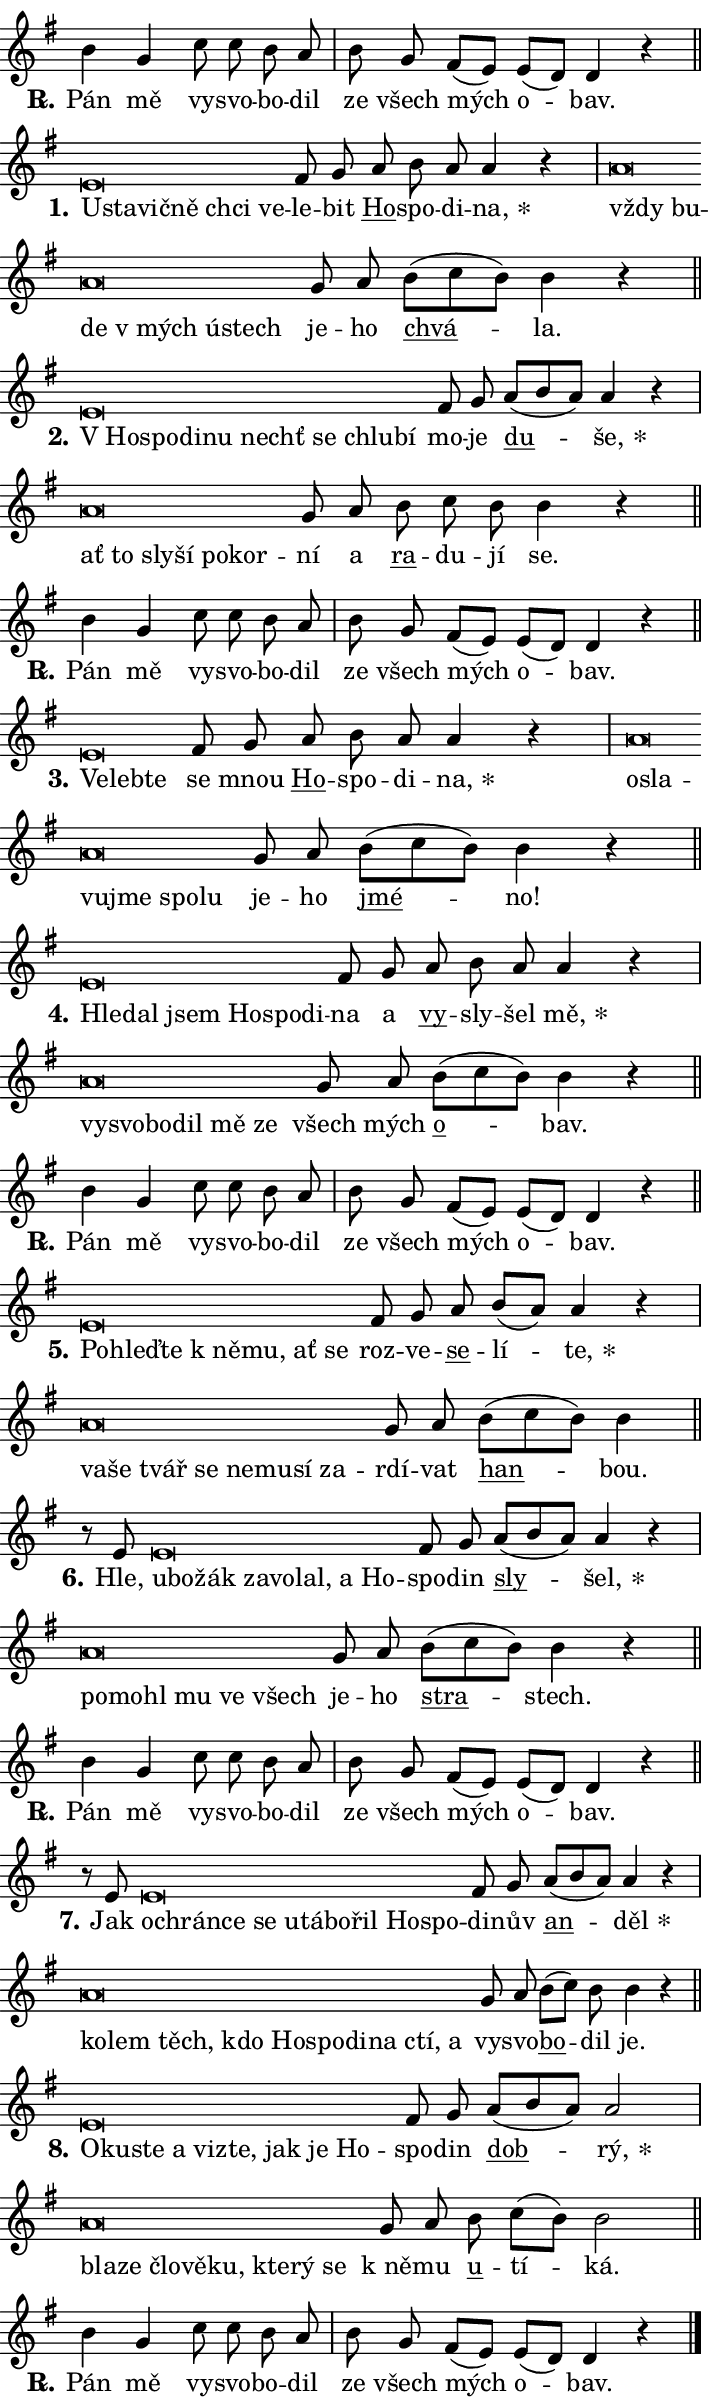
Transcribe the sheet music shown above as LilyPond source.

\version "2.24.0"
\header { tagline = "" }
\paper {
  indent = 0\cm
  top-margin = 0\cm
  right-margin = 0.13\cm % to fit lyric hyphens
  bottom-margin = 0\cm
  left-margin = 0\cm
  paper-width = 12\cm
  page-breaking = #ly:one-page-breaking
  system-system-spacing.basic-distance = #11
  score-system-spacing.basic-distance = #11
  ragged-last = ##f
}


%% Author: Thomas Morley
%% https://lists.gnu.org/archive/html/lilypond-user/2020-05/msg00002.html
#(define (line-position grob)
"Returns position of @var[grob} in current system:
   @code{'start}, if at first time-step
   @code{'end}, if at last time-step
   @code{'middle} otherwise
"
  (let* ((col (ly:item-get-column grob))
         (ln (ly:grob-object col 'left-neighbor))
         (rn (ly:grob-object col 'right-neighbor))
         (col-to-check-left (if (ly:grob? ln) ln col))
         (col-to-check-right (if (ly:grob? rn) rn col))
         (break-dir-left
           (and
             (ly:grob-property col-to-check-left 'non-musical #f)
             (ly:item-break-dir col-to-check-left)))
         (break-dir-right
           (and
             (ly:grob-property col-to-check-right 'non-musical #f)
             (ly:item-break-dir col-to-check-right))))
        (cond ((eqv? 1 break-dir-left) 'start)
              ((eqv? -1 break-dir-right) 'end)
              (else 'middle))))

#(define (tranparent-at-line-position vctor)
  (lambda (grob)
  "Relying on @code{line-position} select the relevant enry from @var{vctor}.
Used to determine transparency,"
    (case (line-position grob)
      ((end) (not (vector-ref vctor 0)))
      ((middle) (not (vector-ref vctor 1)))
      ((start) (not (vector-ref vctor 2))))))

noteHeadBreakVisibility =
#(define-music-function (break-visibility)(vector?)
"Makes @code{NoteHead}s transparent relying on @var{break-visibility}"
#{
  \override NoteHead.transparent =
    #(tranparent-at-line-position break-visibility)
#})

#(define delete-ledgers-for-transparent-note-heads
  (lambda (grob)
    "Reads whether a @code{NoteHead} is transparent.
If so this @code{NoteHead} is removed from @code{'note-heads} from
@var{grob}, which is supposed to be @code{LedgerLineSpanner}.
As a result ledgers are not printed for this @code{NoteHead}"
    (let* ((nhds-array (ly:grob-object grob 'note-heads))
           (nhds-list
             (if (ly:grob-array? nhds-array)
                 (ly:grob-array->list nhds-array)
                 '()))
           ;; Relies on the transparent-property being done before
           ;; Staff.LedgerLineSpanner.after-line-breaking is executed.
           ;; This is fragile ...
           (to-keep
             (remove
               (lambda (nhd)
                 (ly:grob-property nhd 'transparent #f))
               nhds-list)))
      ;; TODO find a better method to iterate over grob-arrays, similiar
      ;; to filter/remove etc for lists
      ;; For now rebuilt from scratch
      (set! (ly:grob-object grob 'note-heads)  '())
      (for-each
        (lambda (nhd)
          (ly:pointer-group-interface::add-grob grob 'note-heads nhd))
        to-keep))))

squashNotes = {
  \override NoteHead.X-extent = #'(-0.2 . 0.2)
  \override NoteHead.Y-extent = #'(-0.75 . 0)
  \override NoteHead.stencil =
    #(lambda (grob)
       (let ((pos (ly:grob-property grob 'staff-position)))
         (begin
           (if (< pos -7) (display "ERROR: Lower brevis then expected\n") (display ""))
           (if (<= pos -6) ly:text-interface::print ly:note-head::print))))
}
unSquashNotes = {
  \revert NoteHead.X-extent
  \revert NoteHead.Y-extent
  \revert NoteHead.stencil
}

hideNotes = \noteHeadBreakVisibility #begin-of-line-visible
unHideNotes = \noteHeadBreakVisibility #all-visible

% work-around for resetting accidentals
% https://lilypond.org/doc/v2.23/Documentation/notation/displaying-rhythms#unmetered-music
cadenzaMeasure = {
  \cadenzaOff
  \partial 1024 s1024
  \cadenzaOn
}

#(define-markup-command (accent layout props text) (markup?)
  "Underline accented syllable"
  (interpret-markup layout props
    #{\markup \override #'(offset . 4.3) \underline { #text }#}))

responsum = \markup \concat {
  "R" \hspace #-1.05 \path #0.1 #'((moveto 0 0.07) (lineto 0.9 0.8)) \hspace #0.05 "."
}

spaceSize = #0.6828661417322834 % exact space size for TeX Gyre Schola

\layout {
  \context {
    \Staff
    \remove "Time_signature_engraver"
    \override LedgerLineSpanner.after-line-breaking = #delete-ledgers-for-transparent-note-heads
  }
  \context {
    \Lyrics {
      \override LyricSpace.minimum-distance = \spaceSize
      \override LyricText.font-name = #"TeX Gyre Schola"
      \override LyricText.font-size = 1
      \override StanzaNumber.font-name = #"TeX Gyre Schola Bold"
      \override StanzaNumber.font-size = 1
    }
  }
  \context {
    \Score 
    \override NoteHead.text =
      #(lambda (grob) 
        (let ((pos (ly:grob-property grob 'staff-position)))
          #{\markup {
            \combine
              \halign #-0.55 \raise #(if (= pos -6) 0 0.5) \override #'(thickness . 2) \draw-line #'(3.2 . 0)
              \musicglyph "noteheads.sM1"
          }#}))
  }
}

% magnetic-lyrics.ily
%
%   written by
%     Jean Abou Samra <jean@abou-samra.fr>
%     Werner Lemberg <wl@gnu.org>
%
%   adapted by
%     Jiri Hon <jiri.hon@gmail.com>
%
% Version 2022-Apr-15

% https://www.mail-archive.com/lilypond-user@gnu.org/msg149350.html

#(define (Left_hyphen_pointer_engraver context)
   "Collect syllable-hyphen-syllable occurrences in lyrics and store
them in properties.  This engraver only looks to the left.  For
example, if the lyrics input is @code{foo -- bar}, it does the
following.

@itemize @bullet
@item
Set the @code{text} property of the @code{LyricHyphen} grob between
@q{foo} and @q{bar} to @code{foo}.

@item
Set the @code{left-hyphen} property of the @code{LyricText} grob with
text @q{foo} to the @code{LyricHyphen} grob between @q{foo} and
@q{bar}.
@end itemize

Use this auxiliary engraver in combination with the
@code{lyric-@/text::@/apply-@/magnetic-@/offset!} hook."
   (let ((hyphen #f)
         (text #f))
     (make-engraver
      (acknowledgers
       ((lyric-syllable-interface engraver grob source-engraver)
        (set! text grob)))
      (end-acknowledgers
       ((lyric-hyphen-interface engraver grob source-engraver)
        ;(when (not (grob::has-interface grob 'lyric-space-interface))
          (set! hyphen grob)));)
      ((stop-translation-timestep engraver)
       (when (and text hyphen)
         (ly:grob-set-object! text 'left-hyphen hyphen))
       (set! text #f)
       (set! hyphen #f)))))

#(define (lyric-text::apply-magnetic-offset! grob)
   "If the space between two syllables is less than the value in
property @code{LyricText@/.details@/.squash-threshold}, move the right
syllable to the left so that it gets concatenated with the left
syllable.

Use this function as a hook for
@code{LyricText@/.after-@/line-@/breaking} if the
@code{Left_@/hyphen_@/pointer_@/engraver} is active."
   (let ((hyphen (ly:grob-object grob 'left-hyphen #f)))
     (when hyphen
       (let ((left-text (ly:spanner-bound hyphen LEFT)))
         (when (grob::has-interface left-text 'lyric-syllable-interface)
           (let* ((common (ly:grob-common-refpoint grob left-text X))
                  (this-x-ext (ly:grob-extent grob common X))
                  (left-x-ext
                   (begin
                     ;; Trigger magnetism for left-text.
                     (ly:grob-property left-text 'after-line-breaking)
                     (ly:grob-extent left-text common X)))
                  ;; `delta` is the gap width between two syllables.
                  (delta (- (interval-start this-x-ext)
                            (interval-end left-x-ext)))
                  (details (ly:grob-property grob 'details))
                  (threshold (assoc-get 'squash-threshold details 0.2)))
             (when (< delta threshold)
               (let* (;; We have to manipulate the input text so that
                      ;; ligatures crossing syllable boundaries are not
                      ;; disabled.  For languages based on the Latin
                      ;; script this is essentially a beautification.
                      ;; However, for non-Western scripts it can be a
                      ;; necessity.
                      (lt (ly:grob-property left-text 'text))
                      (rt (ly:grob-property grob 'text))
                      (is-space (grob::has-interface hyphen 'lyric-space-interface))
                      (space (if is-space " " ""))
                      (extra-delta (if is-space spaceSize 0))
                      ;; Append new syllable.
                      (ltrt-space (if (and (string? lt) (string? rt))
                                (string-append lt space rt)
                                (make-concat-markup (list lt space rt))))
                      ;; Right-align `ltrt` to the right side.
                      (ltrt-space-markup (grob-interpret-markup
                               grob
                               (make-translate-markup
                                (cons (interval-length this-x-ext) 0)
                                (make-right-align-markup ltrt-space)))))
                 (begin
                   ;; Don't print `left-text`.
                   (ly:grob-set-property! left-text 'stencil #f)
                   ;; Set text and stencil (which holds all collected
                   ;; syllables so far) and shift it to the left.
                   (ly:grob-set-property! grob 'text ltrt-space)
                   (ly:grob-set-property! grob 'stencil ltrt-space-markup)
                   (ly:grob-translate-axis! grob (- (- delta extra-delta)) X))))))))))


#(define (lyric-hyphen::displace-bounds-first grob)
   ;; Make very sure this callback isn't triggered too early.
   (let ((left (ly:spanner-bound grob LEFT))
         (right (ly:spanner-bound grob RIGHT)))
     (ly:grob-property left 'after-line-breaking)
     (ly:grob-property right 'after-line-breaking)
     (ly:lyric-hyphen::print grob)))

squashThreshold = #0.4

\layout {
  \context {
    \Lyrics
    \consists #Left_hyphen_pointer_engraver
    \override LyricText.after-line-breaking =
      #lyric-text::apply-magnetic-offset!
    \override LyricHyphen.stencil = #lyric-hyphen::displace-bounds-first
    \override LyricText.details.squash-threshold = \squashThreshold
    \override LyricHyphen.minimum-distance = 0
    \override LyricHyphen.minimum-length = \squashThreshold
  }
}

squashText = \override LyricText.details.squash-threshold = 9999
unSquashText = \override LyricText.details.squash-threshold = \squashThreshold

leftText = \override LyricText.self-alignment-X = #LEFT
unLeftText = \revert LyricText.self-alignment-X

starOffset = #(lambda (grob) 
                (let ((x_offset (ly:self-alignment-interface::aligned-on-x-parent grob)))
                  (if (= x_offset 0) 0 (+ x_offset 1.2))))

star = #(define-music-function (syllable)(string?)
"Append star separator at the end of a syllable"
#{
  \once \override LyricText.X-offset = #starOffset
  \lyricmode { \markup {
    #syllable
    \override #'((font-name . "TeX Gyre Schola Bold")) \hspace #0.2 \lower #0.65 \larger "*"
  } }
#})

starAccent = #(define-music-function (syllable)(string?)
"Append star separator at the end of a syllable and make accent"
#{
  \once \override LyricText.X-offset = #starOffset
  \lyricmode { \markup {
    \accent #syllable
    \override #'((font-name . "TeX Gyre Schola Bold")) \hspace #0.2 \lower #0.65 \larger "*"
  } }
#})

breath = #(define-music-function (syllable)(string?)
"Append breathing indicator at the end of a syllable"
#{
  \lyricmode { \markup { #syllable "+" } }
#})

optionalBreath = #(define-music-function (syllable)(string?)
"Append optional breathing indicator at the end of a syllable"
#{
  \lyricmode { \markup { #syllable "(+)" } }
#})


\score {
    <<
        \new Voice = "melody" { \cadenzaOn \key g \major \relative { b'4 g c8 c b a \cadenzaMeasure \bar "|" b g \bar "" fis[( e)] \bar "" e[( d)] d4 r \cadenzaMeasure \bar "||" \break } }
        \new Lyrics \lyricsto "melody" { \lyricmode { \set stanza = \responsum
Pán mě vy -- svo -- bo -- dil ze všech mých o -- bav. } }
    >>
    \layout {}
}

\score {
    <<
        \new Voice = "melody" { \cadenzaOn \key g \major \relative { \squashNotes e'\breve*1/16 \hideNotes \breve*1/16 \bar "" \breve*1/16 \bar "" \breve*1/16 \bar "" \breve*1/16 \breve*1/16 \bar "" \unHideNotes \unSquashNotes fis8 g \bar "" a b a a4 r \cadenzaMeasure \bar "|" \squashNotes a\breve*1/16 \hideNotes \breve*1/16 \bar "" \breve*1/16 \bar "" \breve*1/16 \bar "" \breve*1/16 \breve*1/16 \bar "" \unHideNotes \unSquashNotes g8 a \bar "" b[( c b)] b4 r \cadenzaMeasure \bar "||" \break } }
        \new Lyrics \lyricsto "melody" { \lyricmode { \set stanza = "1."
\leftText U -- \squashText sta -- vič -- ně chci ve -- \unLeftText \unSquashText le -- bit \markup \accent Ho -- spo -- di -- \star na, \leftText vždy \squashText bu -- de "v mých" ú -- stech \unLeftText \unSquashText je -- ho \markup \accent chvá -- la. } }
    >>
    \layout {}
}

\score {
    <<
        \new Voice = "melody" { \cadenzaOn \key g \major \relative { \squashNotes e'\breve*1/16 \hideNotes \breve*1/16 \bar "" \breve*1/16 \bar "" \breve*1/16 \bar "" \breve*1/16 \bar "" \breve*1/16 \bar "" \breve*1/16 \breve*1/16 \bar "" \unHideNotes \unSquashNotes fis8 g \bar "" a[( b a)] a4 r \cadenzaMeasure \bar "|" \squashNotes a\breve*1/16 \hideNotes \breve*1/16 \bar "" \breve*1/16 \bar "" \breve*1/16 \bar "" \breve*1/16 \breve*1/16 \bar "" \unHideNotes \unSquashNotes g8 a \bar "" b c b b4 r \cadenzaMeasure \bar "||" \break } }
        \new Lyrics \lyricsto "melody" { \lyricmode { \set stanza = "2."
\leftText "V Ho" -- \squashText spo -- di -- nu nechť se chlu -- bí \unLeftText \unSquashText mo -- je \markup \accent du -- \star še, \leftText ať \squashText to sly -- ší po -- kor -- \unLeftText \unSquashText ní a \markup \accent ra -- du -- jí se. } }
    >>
    \layout {}
}

\score {
    <<
        \new Voice = "melody" { \cadenzaOn \key g \major \relative { b'4 g c8 c b a \cadenzaMeasure \bar "|" b g \bar "" fis[( e)] \bar "" e[( d)] d4 r \cadenzaMeasure \bar "||" \break } }
        \new Lyrics \lyricsto "melody" { \lyricmode { \set stanza = \responsum
Pán mě vy -- svo -- bo -- dil ze všech mých o -- bav. } }
    >>
    \layout {}
}

\score {
    <<
        \new Voice = "melody" { \cadenzaOn \key g \major \relative { \squashNotes e'\breve*1/16 \hideNotes \breve*1/16 \breve*1/16 \bar "" \unHideNotes \unSquashNotes fis8 g \bar "" a b a a4 r \cadenzaMeasure \bar "|" \squashNotes a\breve*1/16 \hideNotes \breve*1/16 \bar "" \breve*1/16 \bar "" \breve*1/16 \bar "" \breve*1/16 \breve*1/16 \bar "" \unHideNotes \unSquashNotes g8 a \bar "" b[( c b)] b4 r \cadenzaMeasure \bar "||" \break } }
        \new Lyrics \lyricsto "melody" { \lyricmode { \set stanza = "3."
\leftText Ve -- \squashText leb -- te \unLeftText \unSquashText se mnou \markup \accent Ho -- spo -- di -- \star na, \leftText o -- \squashText sla -- vu -- jme spo -- lu \unLeftText \unSquashText je -- ho \markup \accent jmé -- no! } }
    >>
    \layout {}
}

\score {
    <<
        \new Voice = "melody" { \cadenzaOn \key g \major \relative { \squashNotes e'\breve*1/16 \hideNotes \breve*1/16 \bar "" \breve*1/16 \bar "" \breve*1/16 \bar "" \breve*1/16 \breve*1/16 \bar "" \unHideNotes \unSquashNotes fis8 g \bar "" a b a a4 r \cadenzaMeasure \bar "|" \squashNotes a\breve*1/16 \hideNotes \breve*1/16 \bar "" \breve*1/16 \bar "" \breve*1/16 \bar "" \breve*1/16 \breve*1/16 \bar "" \unHideNotes \unSquashNotes g8 a \bar "" b[( c b)] b4 r \cadenzaMeasure \bar "||" \break } }
        \new Lyrics \lyricsto "melody" { \lyricmode { \set stanza = "4."
\leftText Hle -- \squashText dal jsem Ho -- spo -- di -- \unLeftText \unSquashText na a \markup \accent vy -- sly -- šel \star mě, \leftText vy -- \squashText svo -- bo -- dil mě ze \unLeftText \unSquashText všech mých \markup \accent o -- bav. } }
    >>
    \layout {}
}

\score {
    <<
        \new Voice = "melody" { \cadenzaOn \key g \major \relative { b'4 g c8 c b a \cadenzaMeasure \bar "|" b g \bar "" fis[( e)] \bar "" e[( d)] d4 r \cadenzaMeasure \bar "||" \break } }
        \new Lyrics \lyricsto "melody" { \lyricmode { \set stanza = \responsum
Pán mě vy -- svo -- bo -- dil ze všech mých o -- bav. } }
    >>
    \layout {}
}

\score {
    <<
        \new Voice = "melody" { \cadenzaOn \key g \major \relative { \squashNotes e'\breve*1/16 \hideNotes \breve*1/16 \bar "" \breve*1/16 \bar "" \breve*1/16 \bar "" \breve*1/16 \bar "" \breve*1/16 \breve*1/16 \bar "" \unHideNotes \unSquashNotes fis8 g \bar "" a b[( a)] a4 r \cadenzaMeasure \bar "|" \squashNotes a\breve*1/16 \hideNotes \breve*1/16 \bar "" \breve*1/16 \bar "" \breve*1/16 \bar "" \breve*1/16 \bar "" \breve*1/16 \bar "" \breve*1/16 \breve*1/16 \bar "" \unHideNotes \unSquashNotes g8 a \bar "" b[( c b)] b4 \cadenzaMeasure \bar "||" \break } }
        \new Lyrics \lyricsto "melody" { \lyricmode { \set stanza = "5."
\leftText Po -- \squashText hleď -- te "k ně" -- mu, ať se \unLeftText \unSquashText roz -- ve -- \markup \accent se -- lí -- \star te, \leftText va -- \squashText še tvář se ne -- mu -- sí za -- \unLeftText \unSquashText rdí -- vat \markup \accent han -- bou. } }
    >>
    \layout {}
}

\score {
    <<
        \new Voice = "melody" { \cadenzaOn \key g \major \relative { r8 e'8 \squashNotes e\breve*1/16 \hideNotes \breve*1/16 \bar "" \breve*1/16 \bar "" \breve*1/16 \bar "" \breve*1/16 \bar "" \breve*1/16 \bar "" \breve*1/16 \breve*1/16 \bar "" \unHideNotes \unSquashNotes fis8 g \bar "" a[( b a)] a4 r \cadenzaMeasure \bar "|" \squashNotes a\breve*1/16 \hideNotes \breve*1/16 \bar "" \breve*1/16 \bar "" \breve*1/16 \bar "" \breve*1/16 \breve*1/16 \bar "" \unHideNotes \unSquashNotes g8 a \bar "" b[( c b)] b4 r \cadenzaMeasure \bar "||" \break } }
        \new Lyrics \lyricsto "melody" { \lyricmode { \set stanza = "6."
Hle, \leftText u -- \squashText bo -- žák za -- vo -- lal, a Ho -- \unLeftText \unSquashText spo -- din \markup \accent sly -- \star šel, \leftText po -- \squashText mo -- hl mu ve všech \unLeftText \unSquashText je -- ho \markup \accent stra -- stech. } }
    >>
    \layout {}
}

\score {
    <<
        \new Voice = "melody" { \cadenzaOn \key g \major \relative { b'4 g c8 c b a \cadenzaMeasure \bar "|" b g \bar "" fis[( e)] \bar "" e[( d)] d4 r \cadenzaMeasure \bar "||" \break } }
        \new Lyrics \lyricsto "melody" { \lyricmode { \set stanza = \responsum
Pán mě vy -- svo -- bo -- dil ze všech mých o -- bav. } }
    >>
    \layout {}
}

\score {
    <<
        \new Voice = "melody" { \cadenzaOn \key g \major \relative { r8 e'8 \squashNotes e\breve*1/16 \hideNotes \breve*1/16 \bar "" \breve*1/16 \bar "" \breve*1/16 \bar "" \breve*1/16 \bar "" \breve*1/16 \bar "" \breve*1/16 \bar "" \breve*1/16 \bar "" \breve*1/16 \breve*1/16 \bar "" \unHideNotes \unSquashNotes fis8 g \bar "" a[( b a)] a4 r \cadenzaMeasure \bar "|" \squashNotes a\breve*1/16 \hideNotes \breve*1/16 \bar "" \breve*1/16 \bar "" \breve*1/16 \bar "" \breve*1/16 \bar "" \breve*1/16 \bar "" \breve*1/16 \bar "" \breve*1/16 \bar "" \breve*1/16 \breve*1/16 \bar "" \unHideNotes \unSquashNotes g8 a \bar "" b[( c)] b b4 r \cadenzaMeasure \bar "||" \break } }
        \new Lyrics \lyricsto "melody" { \lyricmode { \set stanza = "7."
Jak \leftText o -- \squashText chrán -- ce se u -- tá -- bo -- řil Ho -- spo -- \unLeftText \unSquashText di -- nův \markup \accent an -- \star děl \leftText ko -- \squashText lem těch, kdo Ho -- spo -- di -- na ctí, a \unLeftText \unSquashText vy -- svo -- \markup \accent bo -- dil je. } }
    >>
    \layout {}
}

\score {
    <<
        \new Voice = "melody" { \cadenzaOn \key g \major \relative { \squashNotes e'\breve*1/16 \hideNotes \breve*1/16 \bar "" \breve*1/16 \bar "" \breve*1/16 \bar "" \breve*1/16 \bar "" \breve*1/16 \bar "" \breve*1/16 \bar "" \breve*1/16 \breve*1/16 \bar "" \unHideNotes \unSquashNotes fis8 g \bar "" a[( b a)] a2 \cadenzaMeasure \bar "|" \squashNotes a\breve*1/16 \hideNotes \breve*1/16 \bar "" \breve*1/16 \bar "" \breve*1/16 \bar "" \breve*1/16 \bar "" \breve*1/16 \bar "" \breve*1/16 \breve*1/16 \bar "" \unHideNotes \unSquashNotes g8 a \bar "" b c[( b)] b2 \cadenzaMeasure \bar "||" \break } }
        \new Lyrics \lyricsto "melody" { \lyricmode { \set stanza = "8."
\leftText O -- \squashText ku -- ste a vi -- zte, jak je Ho -- \unLeftText \unSquashText spo -- din \markup \accent dob -- \star rý, \leftText bla -- \squashText ze člo -- vě -- ku, kte -- rý se \unLeftText \unSquashText "k ně" -- mu \markup \accent u -- tí -- ká. } }
    >>
    \layout {}
}

\score {
    <<
        \new Voice = "melody" { \cadenzaOn \key g \major \relative { b'4 g c8 c b a \cadenzaMeasure \bar "|" b g \bar "" fis[( e)] \bar "" e[( d)] d4 r \cadenzaMeasure \bar "||" \break } \bar "|." }
        \new Lyrics \lyricsto "melody" { \lyricmode { \set stanza = \responsum
Pán mě vy -- svo -- bo -- dil ze všech mých o -- bav. } }
    >>
    \layout {}
}
